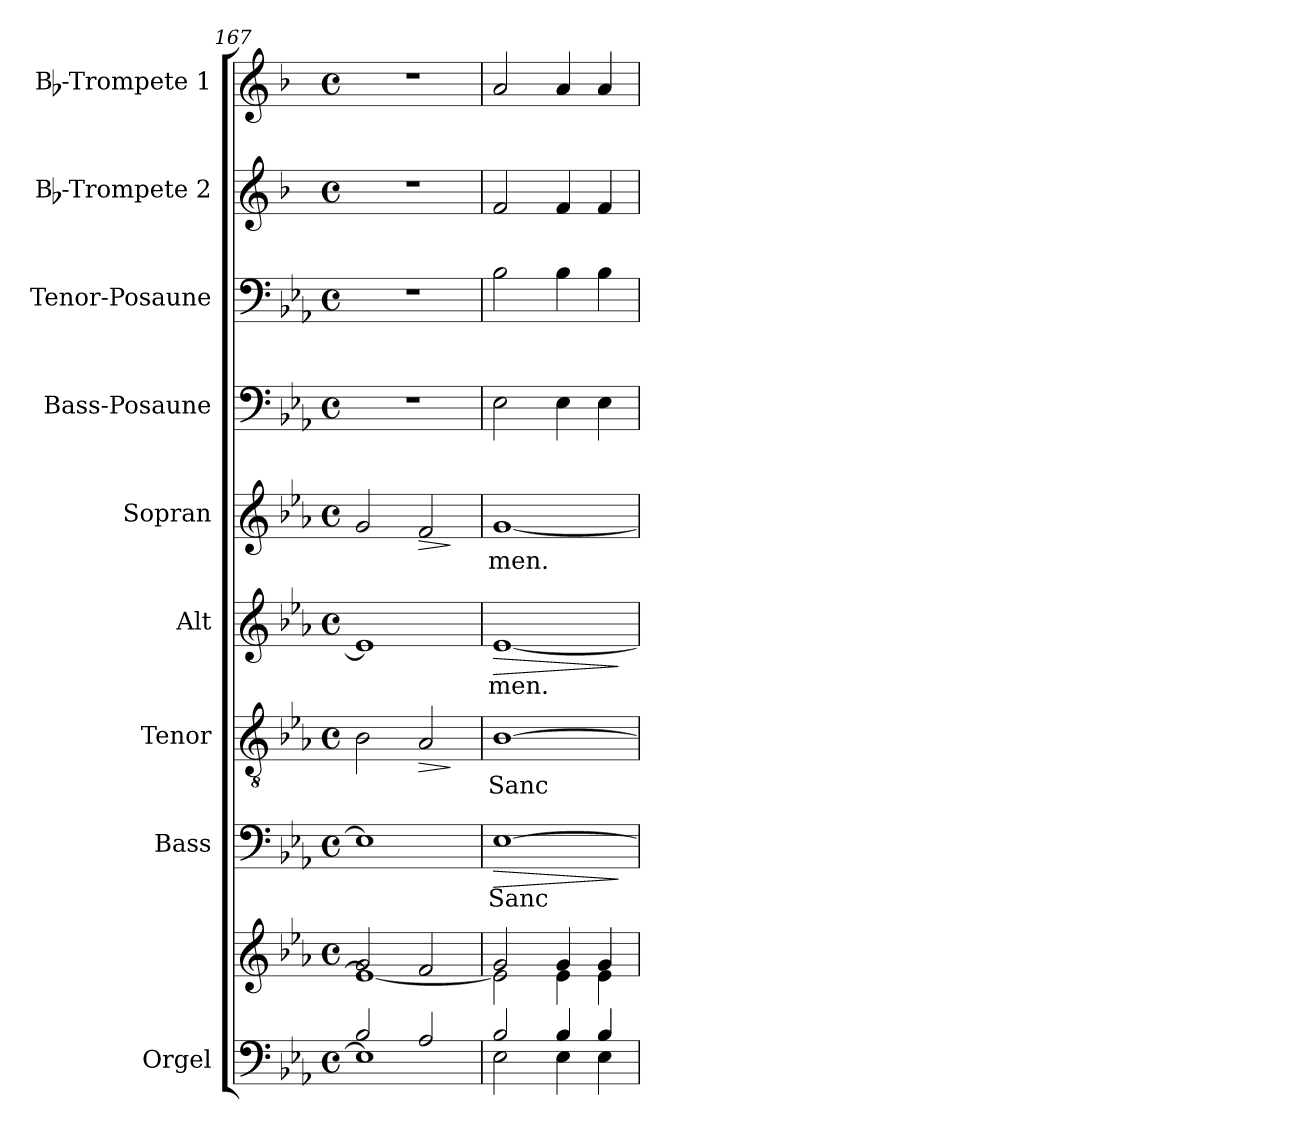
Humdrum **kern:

**kern	**kern	**kern	**text	**dynam	**kern	**text	**dynam	**kern	**text	**dynam	**kern	**text	**dynam	**kern	**kern	**kern	**kern
*part9	*part9	*part8	*part8	*part8	*part7	*part7	*part7	*part6	*part6	*part6	*part5	*part5	*part5	*part4	*part3	*part2	*part1
*staff10	*staff9	*staff8	*staff8	*staff8	*staff7	*staff7	*staff7	*staff6	*staff6	*staff6	*staff5	*staff5	*staff5	*staff4	*staff3	*staff2	*staff1
*I"Orgel	*	*I"Bass	*	*	*I"Tenor	*	*	*I"Alt	*	*	*I"Sopran	*	*	*I"Bass-Posaune	*I"Tenor-Posaune	*I"Bb-Trompete 2	*I"Bb-Trompete 1
*I'Org.	*	*I'B.	*	*	*I'T.	*	*	*I'A.	*	*	*I'S.	*	*	*I'B. Pos.	*I'T. Pos.	*I'Trp. 2	*I'Trp. 1
*clefF4	*clefG2	*clefF4	*	*	*clefGv2	*	*	*clefG2	*	*	*clefG2	*	*	*clefF4	*clefF4	*clefG2	*clefG2
*	*	*	*	*	*	*	*	*	*	*	*	*	*	*	*	*ITrd1c2	*ITrd1c2
*k[b-e-a-]	*k[b-e-a-]	*k[b-e-a-]	*	*	*k[b-e-a-]	*	*	*k[b-e-a-]	*	*	*k[b-e-a-]	*	*	*k[b-e-a-]	*k[b-e-a-]	*k[b-e-a-]	*k[b-e-a-]
*E-:	*E-:	*E-:	*	*	*E-:	*	*	*E-:	*	*	*E-:	*	*	*E-:	*E-:	*E-:	*E-:
*M4/4	*M4/4	*M4/4	*	*	*M4/4	*	*	*M4/4	*	*	*M4/4	*	*	*M4/4	*M4/4	*M4/4	*M4/4
*met(c)	*met(c)	*met(c)	*	*	*met(c)	*	*	*met(c)	*	*	*met(c)	*	*	*met(c)	*met(c)	*met(c)	*met(c)
=167	=167	=167	=167	=167	=167	=167	=167	=167	=167	=167	=167	=167	=167	=167	=167	=167	=167
*^	*^	*	*	*	*	*	*	*	*	*	*	*	*	*	*	*	*
2B-/	1E-]	2g/	1e-_	1E-]	.	.	2B-\	.	.	1e-]	.	.	2g/	.	.	1r	1r	1r	1r
!	!	!	!	!	!	!	!	!	!LO:HP:b	!	!	!	!	!	!LO:HP:b	!	!	!	!
2A-/	.	2f/	.	.	.	.	2A-/	.	>	.	.	.	2f/	.	>	.	.	.	.
*v	*v	*	*	*	*	*	*	*	*	*	*	*	*	*	*	*	*	*	*
*	*v	*v	*	*	*	*	*	*	*	*	*	*	*	*	*	*	*	*
.	.	.	.	.	.	.	]	.	.	.	.	.	]	.	.	.	.
=168	=168	=168	=168	=168	=168	=168	=168	=168	=168	=168	=168	=168	=168	=168	=168	=168	=168
*^	*^	*	*	*	*	*	*	*	*	*	*	*	*	*	*	*	*
!	!	!	!	!	!LO:LY:b	!LO:HP:b	!	!LO:LY:b	!	!	!LO:LY:b	!LO:HP:b	!	!LO:LY:b	!	!	!	!	!
2B-/	2E-\	2g/	2e-\]	[1E-	Sanc-	>	[1B-	Sanc-	.	[1e-	-men.	>	[1g	-men.	.	2E-\	2B-\	2e-/	2g/
4B-/	4E-\	4g/	4e-\	.	.	.	.	.	.	.	.	.	.	.	.	4E-\	4B-\	4e-/	4g/
4B-/	4E-\	4g/	4e-\	.	.	.	.	.	.	.	.	.	.	.	.	4E-\	4B-\	4e-/	4g/
*v	*v	*	*	*	*	*	*	*	*	*	*	*	*	*	*	*	*	*	*
*	*v	*v	*	*	*	*	*	*	*	*	*	*	*	*	*	*	*	*
.	.	.	.	]	.	.	.	.	.	]	.	.	.	.	.	.	.
=	=	=	=	=	=	=	=	=	=	=	=	=	=	=	=	=	=
*-	*-	*-	*-	*-	*-	*-	*-	*-	*-	*-	*-	*-	*-	*-	*-	*-	*-
